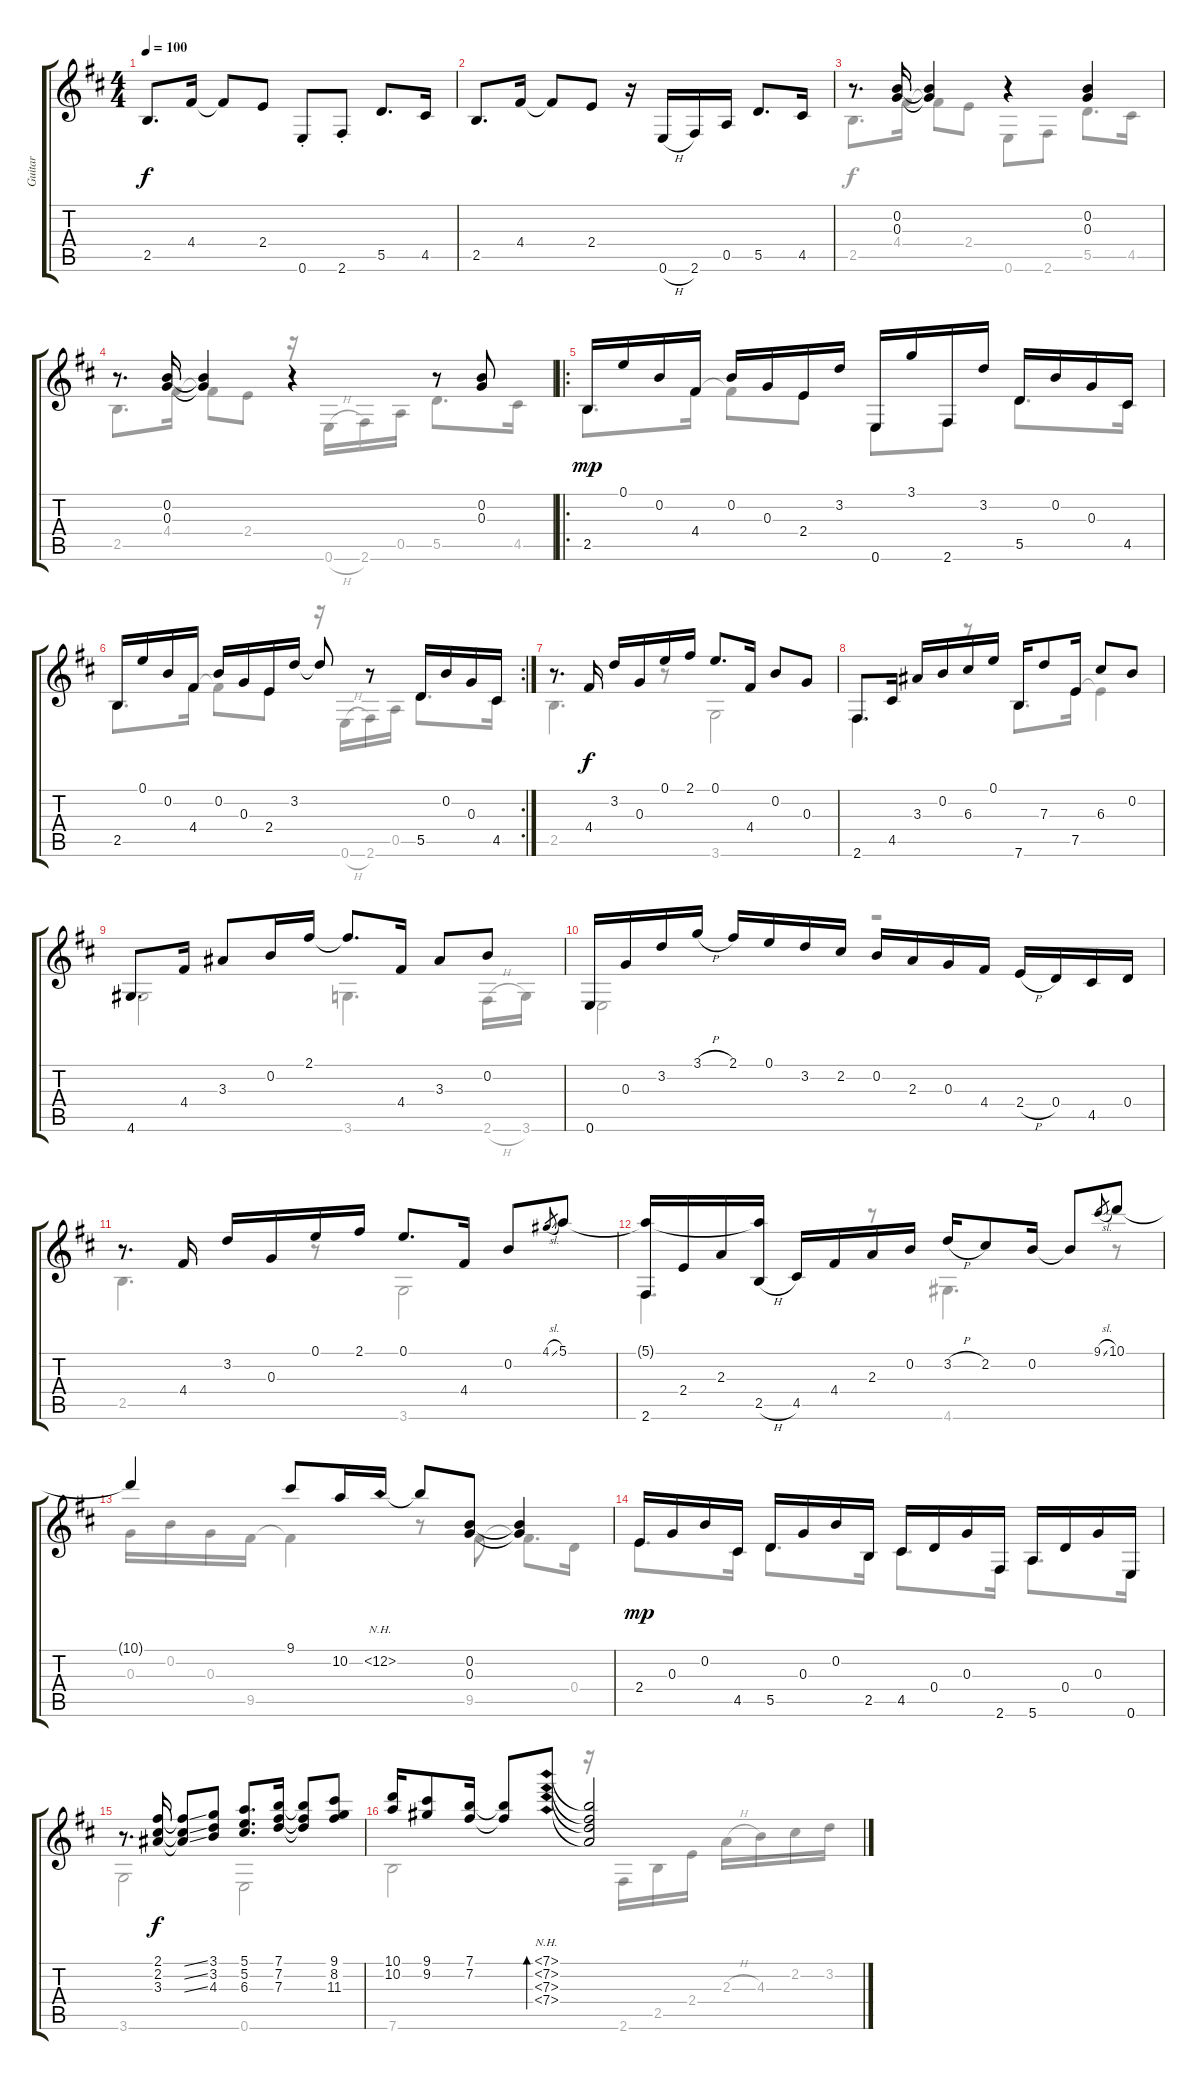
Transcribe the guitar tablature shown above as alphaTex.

\track ("Guitar" "Guitar") {instrument acousticguitarnylon}
\staff {score tabs}
\tuning (E4 B3 G3 D3 A2 E2) {hide}
\voice
\ts (4 4)
\tempo 100
\clef g2
\ks bminor
2.5.8{d dy f instrument pizzicatostrings} 4.4.16 4.4{t}.8 2.4.8 0.6{st}.8 2.6{st}.8 5.5.8{d} 4.5.16 |
2.5.8{d} 4.4.16 4.4{t}.8 2.4.8 r.16 0.6{h}.16 2.6.16 0.5.16 5.5.8{d} 4.5.16 |
r.8{d} (0.2 0.3).16 (0.2{t} 0.3{t}).4 r.4 (0.2 0.3).4 |
r.8{d} (0.2 0.3).16 (0.2{t} 0.3{t}).4 r.4 r.8 (0.2 0.3).8 |
\ro
2.5.16{dy mp instrument acousticguitarnylon} 0.1.16 0.2.16 4.4.16 0.2.16 0.3.16 2.4.16 3.2.16 0.6.16 3.1.16 2.6.16 3.2.16 5.5.16 0.2.16 0.3.16 4.5.16 |
\rc 2
2.5.16 0.1.16 0.2.16 4.4.16 0.2.16 0.3.16 2.4.16 3.2.16 3.2{t}.8 r.8 5.5.16 0.2.16 0.3.16 4.5.16 |
r.8{d} 4.4.16{dy f} 3.2.16 0.3.16 0.1.16 2.1.16 0.1.8{d} 4.4.16 0.2.8 0.3.8 |
2.6.8{d} 4.5.16 3.3.16 0.2.16 6.3.16 0.1.16 7.6.16 7.3.8 7.5.16 6.3.8 0.2.8 |
4.6.8{d} 4.4.16 3.3.8 0.2.16 2.1.16 2.1{t}.8{d} 4.4.16 3.3.8 0.2.8 |
0.6.16 0.3.16 3.2.16 3.1{h}.16 2.1.16 0.1.16 3.2.16 2.2.16 0.2.16 2.3.16 0.3.16 4.4.16 2.4{h}.16 0.4.16 4.5.16 0.4.16 |
r.8{d} 4.4.16 3.2.16 0.3.16 0.1.16 2.1.16 0.1.8{d} 4.4.16 0.2.8 4.1{sl}.8{gr} 5.1.8 |
(5.1{t} 2.6).16 2.4.16 2.3.16 (5.1{t} 2.5{h}).16 4.5.16 4.4.16 2.3.16 0.2.16 3.2{h}.16 2.2.8 0.2.16 0.2{t}.8 9.1{sl}.8{gr} 10.1.8 |
10.1{t}.4 9.1.8 10.2.16 12.2{nh}.16 12.2{t}.8 (0.2 0.3).8 (0.2{t} 0.3{t}).4 |
2.4.16{dy mp} 0.3.16 0.2.16 4.5.16 5.5.16 0.3.16 0.2.16 2.5.16 4.5.16 0.4.16 0.3.16 2.6.16 5.6.16 0.4.16 0.3.16 0.6.16 |
r.8{d} (2.1 2.2 3.3).16{dy f} (2.1{ss t} 2.2{ss t} 3.3{ss t}).8 (3.1 3.2 4.3).8 (5.1 5.2 6.3).8{d} (7.1 7.2 7.3).16 (7.1{t} 7.2{t} 7.3{t}).8 (9.1 8.2 11.3).8 |
(10.1 10.2).16 (9.1 9.2).8 (7.1 7.2).16 (7.1{t} 7.2{t}).8 (7.1{nh} 7.2{nh} 7.3{nh} 7.4{nh}).8{bd 120} (7.1{t} 7.2{t} 7.3{t} 7.4{t}).2
\voice
\clef g2
\ottava regular
\simile none
\ks bminor
|
|
2.5.8{d} 4.4.16 4.4{t}.8 2.4.8 0.6.8 2.6.8 5.5.8{d} 4.5.16 |
2.5.8{d} 4.4.16 4.4{t}.8 2.4.8 r.16 0.6{h}.16 2.6.16 0.5.16 5.5.8{d} 4.5.16 |
2.5.8{d} 4.4.16 4.4{t}.8 2.4.8 0.6.8 2.6.8 5.5.8{d} 4.5.16 |
2.5.8{d} 4.4.16 4.4{t}.8 2.4.8 r.16 0.6{h}.16 2.6.16 0.5.16 5.5.8{d} 4.5.16 |
2.5.4{d} r.8 3.6.2 |
2.6.4{d} r.8 7.6.8{d} 7.5.16 7.5{t}.4 |
4.6.2 3.6.4{d} 2.6{h}.16 3.6.16 |
0.6.2 r.2 |
2.5.4{d} r.8 3.6.2 |
2.6.4{d} r.8 4.6.4{d} r.8 |
0.3.16 0.2.16 0.3.16 9.5.16 9.5{t}.4 r.8 9.5.8 9.5{t}.8{d} 0.4.16 |
2.4.8{d} 4.5.16 5.5.8{d} 2.5.16 4.5.8{d} 2.6.16 5.6.8{d} 0.6.16 |
3.6.2 0.6.2 |
7.6.2 r.16 2.6.16 2.5.16 2.4.16 2.3{h}.16 4.3.16 2.2.16 3.2.16
